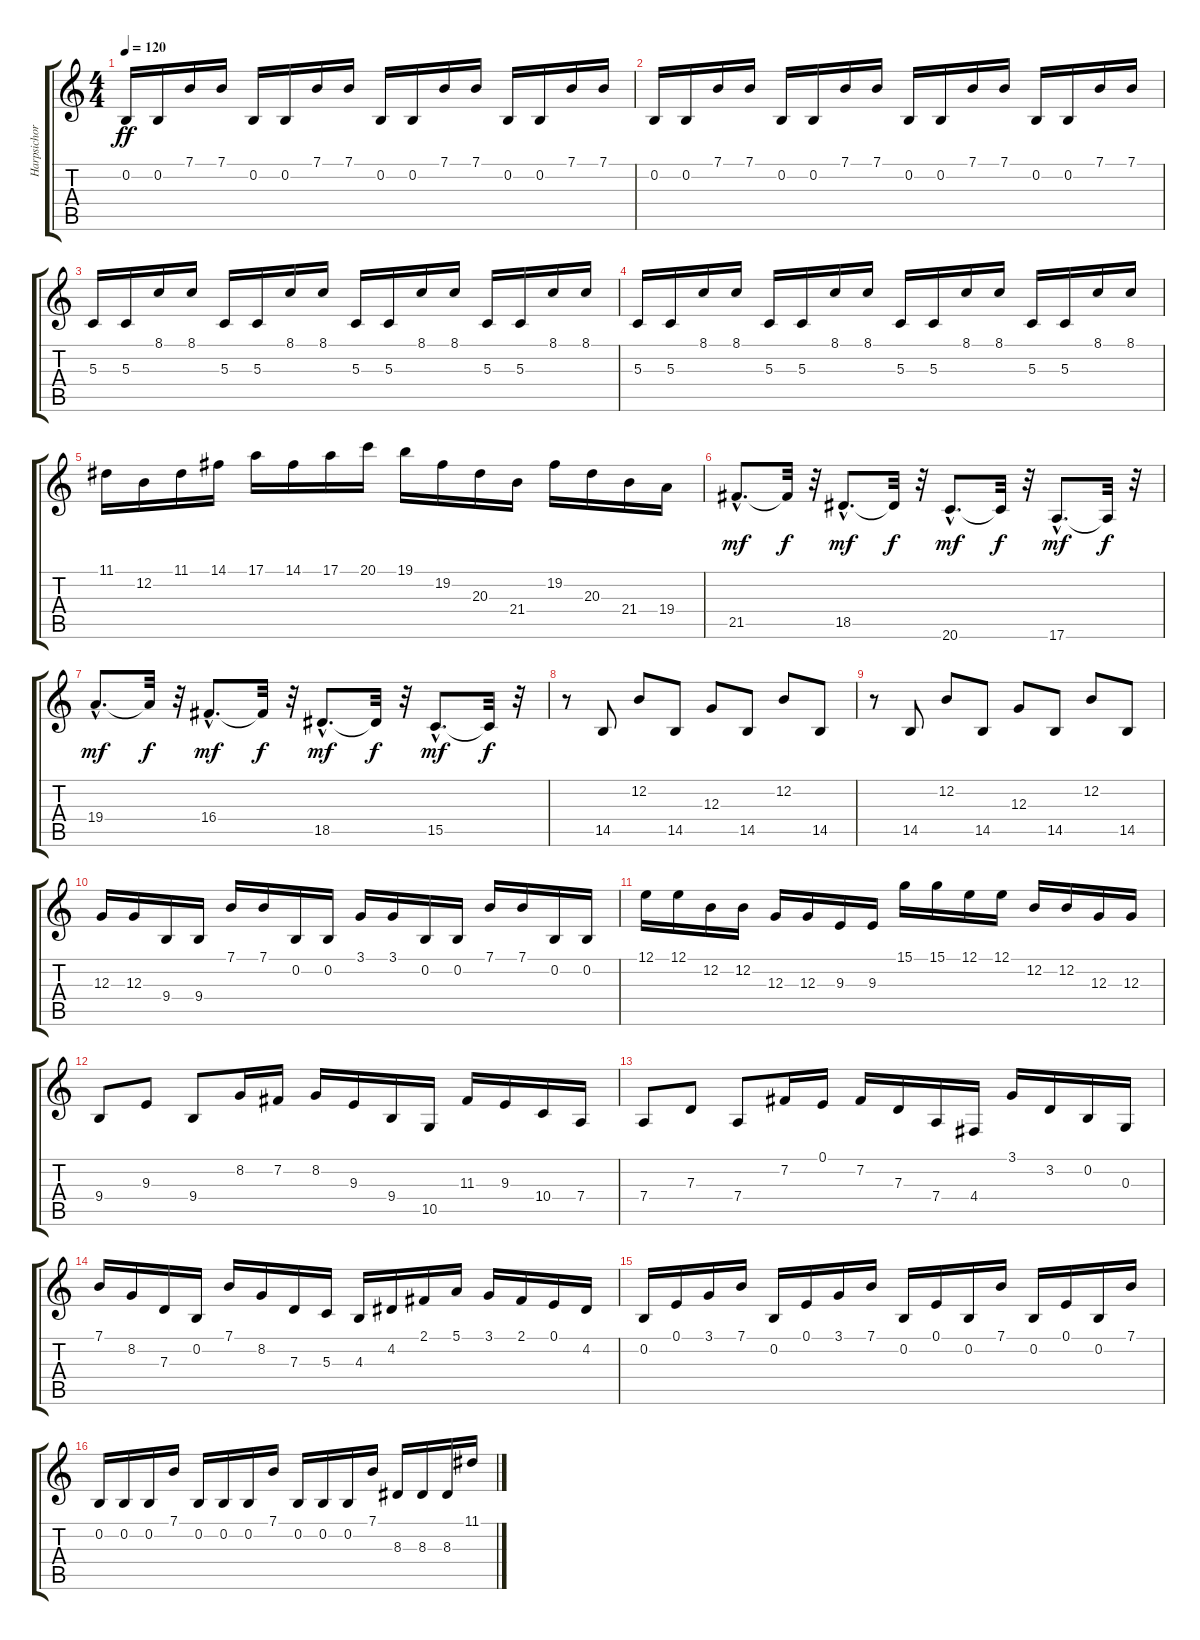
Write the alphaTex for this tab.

\track ("Harpsichord 2" "Harpsichor") {instrument harpsichord}
\staff {score tabs}
\tuning (E4 B3 G3 D3 A2 E2) {hide}
\ts (4 4)
\tempo 120
\clef g2
\ks c
0.2.16{dy ff instrument harpsichord} 0.2.16 7.1.16 7.1.16 0.2.16 0.2.16 7.1.16 7.1.16 0.2.16 0.2.16 7.1.16 7.1.16 0.2.16 0.2.16 7.1.16 7.1.16 |
0.2.16 0.2.16 7.1.16 7.1.16 0.2.16 0.2.16 7.1.16 7.1.16 0.2.16 0.2.16 7.1.16 7.1.16 0.2.16 0.2.16 7.1.16 7.1.16 |
5.3.16 5.3.16 8.1.16 8.1.16 5.3.16 5.3.16 8.1.16 8.1.16 5.3.16 5.3.16 8.1.16 8.1.16 5.3.16 5.3.16 8.1.16 8.1.16 |
5.3.16 5.3.16 8.1.16 8.1.16 5.3.16 5.3.16 8.1.16 8.1.16 5.3.16 5.3.16 8.1.16 8.1.16 5.3.16 5.3.16 8.1.16 8.1.16 |
11.1.16 12.2.16 11.1.16 14.1.16 17.1.16 14.1.16 17.1.16 20.1.16 19.1.16 19.2.16 20.3.16 21.4.16 19.2.16 20.3.16 21.4.16 19.4.16 |
21.5{hac}.8{d dy mf} 21.5{t}.32{dy f} r.32 18.5{hac}.8{d dy mf} 18.5{t}.32{dy f} r.32 20.6{hac}.8{d dy mf} 20.6{t}.32{dy f} r.32 17.6{hac}.8{d dy mf} 17.6{t}.32{dy f} r.32 |
19.4{hac}.8{d dy mf} 19.4{t}.32{dy f} r.32 16.4{hac}.8{d dy mf} 16.4{t}.32{dy f} r.32 18.5{hac}.8{d dy mf} 18.5{t}.32{dy f} r.32 15.5{hac}.8{d dy mf} 15.5{t}.32{dy f} r.32 |
r.8 14.5.8 12.2.8 14.5.8 12.3.8 14.5.8 12.2.8 14.5.8 |
r.8 14.5.8 12.2.8 14.5.8 12.3.8 14.5.8 12.2.8 14.5.8 |
12.3.16 12.3.16 9.4.16 9.4.16 7.1.16 7.1.16 0.2.16 0.2.16 3.1.16 3.1.16 0.2.16 0.2.16 7.1.16 7.1.16 0.2.16 0.2.16 |
12.1.16 12.1.16 12.2.16 12.2.16 12.3.16 12.3.16 9.3.16 9.3.16 15.1.16 15.1.16 12.1.16 12.1.16 12.2.16 12.2.16 12.3.16 12.3.16 |
9.4.8 9.3.8 9.4.8 8.2.16 7.2.16 8.2.16 9.3.16 9.4.16 10.5.16 11.3.16 9.3.16 10.4.16 7.4.16 |
7.4.8 7.3.8 7.4.8 7.2.16 0.1.16 7.2.16 7.3.16 7.4.16 4.4.16 3.1.16 3.2.16 0.2.16 0.3.16 |
7.1.16 8.2.16 7.3.16 0.2.16 7.1.16 8.2.16 7.3.16 5.3.16 4.3.16 4.2.16 2.1.16 5.1.16 3.1.16 2.1.16 0.1.16 4.2.16 |
0.2.16 0.1.16 3.1.16 7.1.16 0.2.16 0.1.16 3.1.16 7.1.16 0.2.16 0.1.16 0.2.16 7.1.16 0.2.16 0.1.16 0.2.16 7.1.16 |
0.2.16 0.2.16 0.2.16 7.1.16 0.2.16 0.2.16 0.2.16 7.1.16 0.2.16 0.2.16 0.2.16 7.1.16 8.3.16 8.3.16 8.3.16 11.1.16
